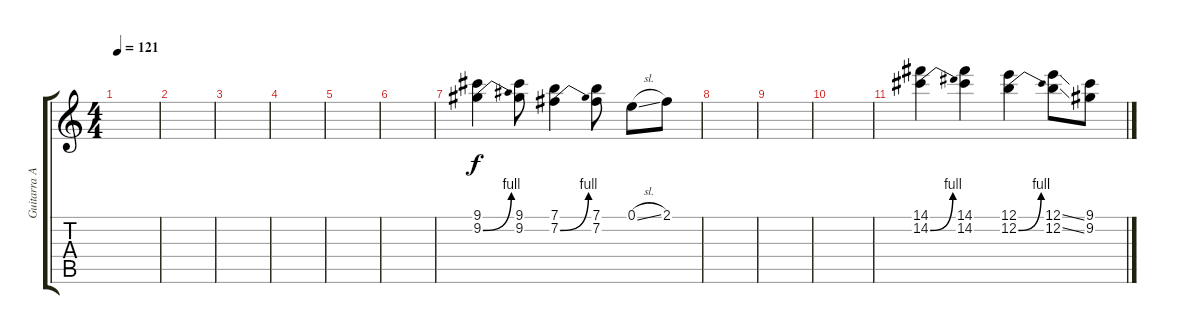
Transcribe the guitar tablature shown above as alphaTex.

\track ("Guitarra Acustica 3" "Guitarra A") {instrument acousticguitarnylon}
\staff {score tabs}
\tuning (E4 B3 G3 D3 A2 E2) {hide}
\ts (4 4)
\tempo 121
\clef g2
\ks c
|
|
|
|
|
|
(9.1 9.2{be (bend 0 0 60 4)}).4 (9.1 9.2).8 (7.1 7.2{be (bend 0 0 60 4)}).4 (7.1 7.2).8 0.1{sl}.8 2.1.8 |
|
|
|
(14.1 14.2{be (bend 0 0 60 4)}).4 (14.1 14.2).4 (12.1 12.2{be (bend 0 0 60 4)}).4 (12.1{ss} 12.2{ss}).8 (9.1 9.2).8
